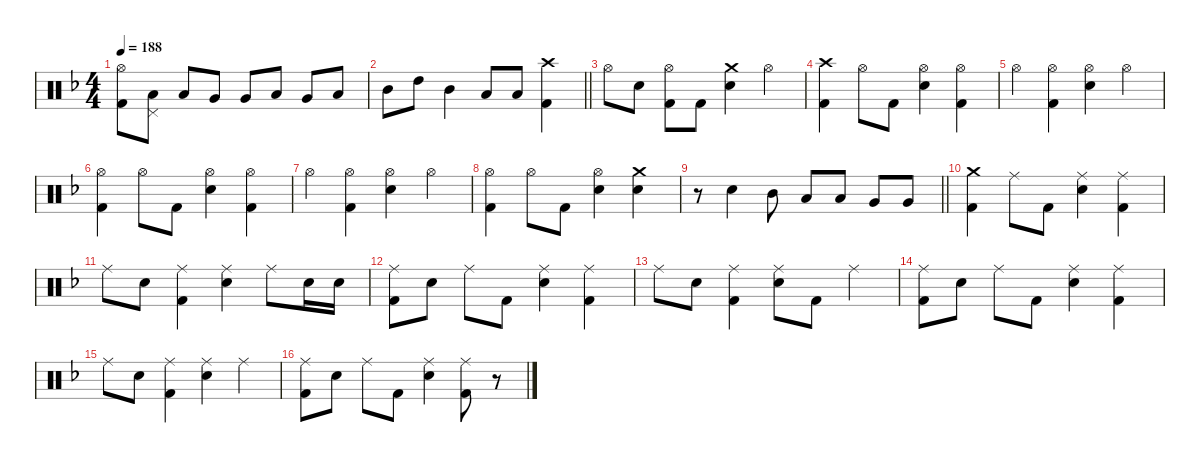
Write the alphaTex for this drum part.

\defaultSystemsLayout 4
\hideDynamics
\bracketExtendMode nobrackets
\singleTrackTrackNamePolicy hidden
\multiTrackTrackNamePolicy hidden
\firstSystemTrackNameMode fullname
\firstSystemTrackNameOrientation horizontal
\otherSystemsTrackNameOrientation horizontal
\track ("Martin Lopez" "drm.") {defaultSystemsLayout 4 instrument percussion}
\staff {score}
\articulation defaults
\ts (4 4)
\tempo 188
\clef neutral
\ks dminor
("Hi-Hat (open)"{acc forcenatural} "Kick (hit) 2"{acc forcenatural}).8{dy f beam Down} ("Pedal Hi-Hat (hit)"{acc forcenatural} "Low Tom (hit)"{acc forcenatural}).8{beam Down} "Low Tom (hit)"{acc forcenatural}.8{beam Up} "Very Low Tom (hit)"{acc forcenatural}.8{beam Up} "Very Low Tom (hit)"{acc forcenatural}.8{beam Up} "Low Tom (hit)"{acc forcenatural}.8{beam Up} "Very Low Tom (hit)"{acc forcenatural}.8{beam Up} "Low Tom (hit)"{acc forcenatural}.8{beam Up} |
\barLineRight lightlight "Mid Tom (hit)"{acc forcenatural}.8{beam Down} "High Tom (hit)"{acc forcenatural}.8{beam Down} "Mid Tom (hit)"{acc forcenatural}.4{beam Down} "Low Tom (hit)"{acc forcenatural}.8{beam Up} "Low Tom (hit)"{acc forcenatural}.8{beam Up}
("Crash high (hit)"{acc forcenatural} "Kick (hit) 2"{acc forcenatural}).4{beam Down} |
"Hi-Hat (open)"{acc forcenatural}.8{beam Down} "Snare (hit) 2"{acc forcenatural}.8{beam Down} ("Hi-Hat (open)"{acc forcenatural} "Kick (hit) 2"{acc forcenatural}).8{beam Down} "Kick (hit) 2"{acc forcenatural}.8{beam Down} ("Crash medium (hit)"{acc forcenatural} "Snare (hit) 2"{acc forcenatural}).4{beam Down} "Hi-Hat (open)"{acc forcenatural}.4{beam Down} |
("Crash high (hit)"{acc forcenatural} "Kick (hit) 2"{acc forcenatural}).4{beam Down} "Hi-Hat (open)"{acc forcenatural}.8{beam Down} "Kick (hit) 2"{acc forcenatural}.8{beam Down} ("Hi-Hat (open)"{acc forcenatural} "Snare (hit) 2"{acc forcenatural}).4{beam Down} ("Hi-Hat (open)"{acc forcenatural} "Kick (hit) 2"{acc forcenatural}).4{beam Down} |
"Hi-Hat (open)"{acc forcenatural}.4{beam Down} ("Hi-Hat (open)"{acc forcenatural} "Kick (hit) 2"{acc forcenatural}).4{beam Down} ("Hi-Hat (open)"{acc forcenatural} "Snare (hit) 2"{acc forcenatural}).4{beam Down} "Hi-Hat (open)"{acc forcenatural}.4{beam Down} |
("Hi-Hat (open)"{acc forcenatural} "Kick (hit) 2"{acc forcenatural}).4{beam Down} "Hi-Hat (open)"{acc forcenatural}.8{beam Down} "Kick (hit) 2"{acc forcenatural}.8{beam Down} ("Hi-Hat (open)"{acc forcenatural} "Snare (hit) 2"{acc forcenatural}).4{beam Down} ("Hi-Hat (open)"{acc forcenatural} "Kick (hit) 2"{acc forcenatural}).4{beam Down} |
"Hi-Hat (open)"{acc forcenatural}.4{beam Down} ("Hi-Hat (open)"{acc forcenatural} "Kick (hit) 2"{acc forcenatural}).4{beam Down} ("Hi-Hat (open)"{acc forcenatural} "Snare (hit) 2"{acc forcenatural}).4{beam Down} "Hi-Hat (open)"{acc forcenatural}.4{beam Down} |
("Hi-Hat (open)"{acc forcenatural} "Kick (hit) 2"{acc forcenatural}).4{beam Down} "Hi-Hat (open)"{acc forcenatural}.8{beam Down} "Kick (hit) 2"{acc forcenatural}.8{beam Down} ("Hi-Hat (open)"{acc forcenatural} "Snare (hit) 2"{acc forcenatural}).4{beam Down} ("Crash medium (hit)"{acc forcenatural} "Snare (hit) 2"{acc forcenatural}).4{beam Down} |
\barLineRight lightlight
r.8{beam Down} "Snare (hit) 2"{acc forcenatural}.4{beam Down} "Mid Tom (hit)"{acc forcenatural}.8{beam Down} "Low Tom (hit)"{acc forcenatural}.8{beam Up} "Low Tom (hit)"{acc forcenatural}.8{beam Up} "Very Low Tom (hit)"{acc forcenatural}.8{beam Up} "Very Low Tom (hit)"{acc forcenatural}.8{beam Up} |
("Crash medium (hit)"{acc forcenatural} "Kick (hit) 2"{acc forcenatural}).4{beam Down} "Ride (middle)"{acc forcenatural}.8{beam Down} "Kick (hit) 2"{acc forcenatural}.8{beam Down} ("Ride (middle)"{acc forcenatural} "Snare (hit) 2"{acc forcenatural}).4{beam Down} ("Ride (middle)"{acc forcenatural} "Kick (hit) 2"{acc forcenatural}).4{beam Down} |
"Ride (middle)"{acc forcenatural}.8{beam Down} "Snare (hit) 2"{acc forcenatural}.8{dy mf beam Down} ("Ride (middle)"{acc forcenatural} "Kick (hit) 2"{acc forcenatural}).4{dy f beam Down} ("Ride (middle)"{acc forcenatural} "Snare (hit) 2"{acc forcenatural}).4{beam Down} "Ride (middle)"{acc forcenatural}.8{beam Down} "Snare (hit) 2"{acc forcenatural}.16{dy mp beam Down} "Snare (hit) 2"{acc forcenatural}.16{beam Down} |
("Ride (middle)"{acc forcenatural} "Kick (hit) 2"{acc forcenatural}).8{dy f beam Down} "Snare (hit) 2"{acc forcenatural}.8{dy mf beam Down} "Ride (middle)"{acc forcenatural}.8{dy f beam Down} "Kick (hit) 2"{acc forcenatural}.8{beam Down} ("Ride (middle)"{acc forcenatural} "Snare (hit) 2"{acc forcenatural}).4{beam Down} ("Ride (middle)"{acc forcenatural} "Kick (hit) 2"{acc forcenatural}).4{beam Down} |
"Ride (middle)"{acc forcenatural}.8{beam Down} "Snare (hit) 2"{acc forcenatural}.8{dy mp beam Down} ("Ride (middle)"{acc forcenatural} "Kick (hit) 2"{acc forcenatural}).4{dy f beam Down} ("Ride (middle)"{acc forcenatural} "Snare (hit) 2"{acc forcenatural}).8{beam Down} "Kick (hit) 2"{acc forcenatural}.8{beam Down} "Ride (middle)"{acc forcenatural}.4{beam Down} |
("Ride (middle)"{acc forcenatural} "Kick (hit) 2"{acc forcenatural}).8{beam Down} "Snare (hit) 2"{acc forcenatural}.8{dy mf beam Down} "Ride (middle)"{acc forcenatural}.8{dy f beam Down} "Kick (hit) 2"{acc forcenatural}.8{beam Down} ("Ride (middle)"{acc forcenatural} "Snare (hit) 2"{acc forcenatural}).4{beam Down} ("Ride (middle)"{acc forcenatural} "Kick (hit) 2"{acc forcenatural}).4{beam Down} |
"Ride (middle)"{acc forcenatural}.8{beam Down} "Snare (hit) 2"{acc forcenatural}.8{dy mp beam Down} ("Ride (middle)"{acc forcenatural} "Kick (hit) 2"{acc forcenatural}).4{dy f beam Down} ("Ride (middle)"{acc forcenatural} "Snare (hit) 2"{acc forcenatural}).4{beam Down} "Ride (middle)"{acc forcenatural}.4{beam Down} |
("Ride (middle)"{acc forcenatural} "Kick (hit) 2"{acc forcenatural}).8{beam Down} "Snare (hit) 2"{acc forcenatural}.8{dy mf beam Down} "Ride (middle)"{acc forcenatural}.8{dy f beam Down} "Kick (hit) 2"{acc forcenatural}.8{beam Down} ("Ride (middle)"{acc forcenatural} "Snare (hit) 2"{acc forcenatural}).4{beam Down} ("Ride (middle)"{acc forcenatural} "Kick (hit) 2"{acc forcenatural}).8{beam Down} r.8{beam Down}
